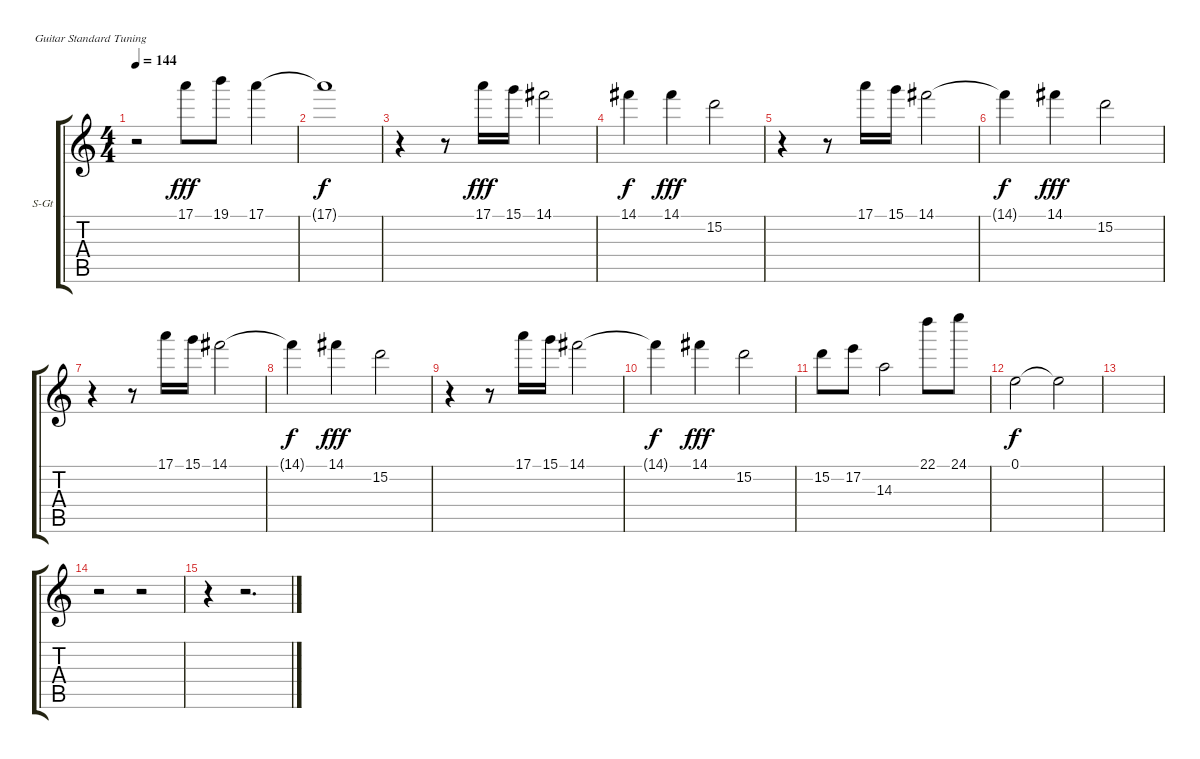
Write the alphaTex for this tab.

\bracketExtendMode groupsimilarinstruments
\firstSystemTrackNameOrientation horizontal
\otherSystemsTrackNameOrientation horizontal
\track ("Piano" "S-Gt") {instrument electricgrandpiano}
\staff {score tabs}
\tuning (E4 B3 G3 D3 A2 E2)
\displaytranspose 12
\ts (4 4)
\tempo 144
\clef g2
\ks c
r.2{dy fff} 17.1.8 19.1.8 17.1.4 |
17.1{t}.1{dy f} |
r.4 r.8 17.1.16{dy fff} 15.1.16 14.1.2 |
14.1.4{dy f} 14.1.4{dy fff} 15.2.2 |
r.4 r.8 17.1.16 15.1.16 14.1.2 |
14.1{t}.4{dy f} 14.1.4{dy fff} 15.2.2 |
r.4 r.8 17.1.16 15.1.16 14.1.2 |
14.1{t}.4{dy f} 14.1.4{dy fff} 15.2.2 |
r.4 r.8 17.1.16 15.1.16 14.1.2 |
14.1{t}.4{dy f} 14.1.4{dy fff} 15.2.2 |
15.2.8 17.2.8 14.3.2 22.1.8 24.1.8 |
0.1.2{dy f} 0.1{t}.2 |
|
r.2 r.2 |
r.4 r.2{d}
